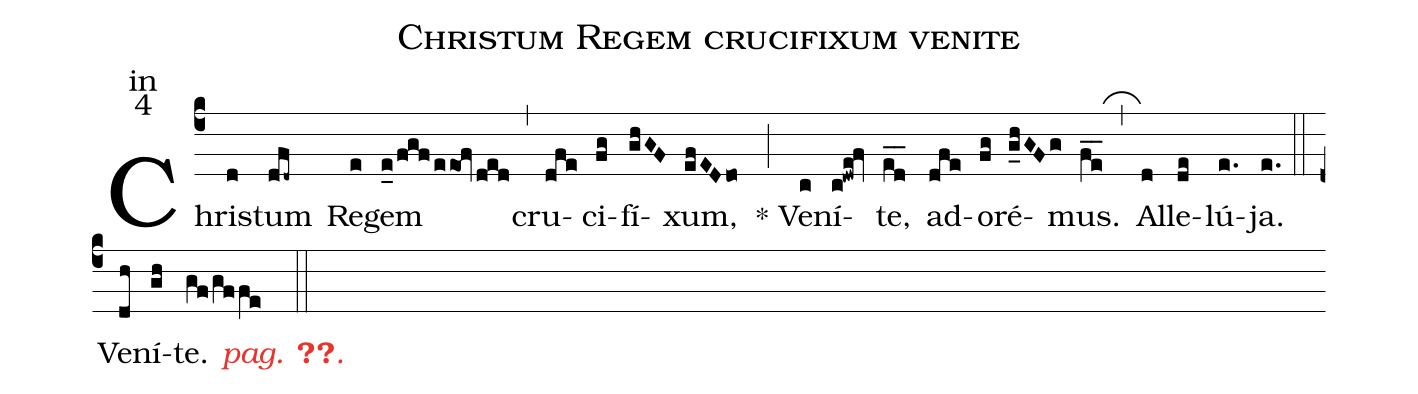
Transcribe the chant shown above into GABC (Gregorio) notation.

name:Christum Regem crucifixum venite;
office-part:in;
mode:4;
%%
(c4) Chris(d)tum(dfd~) Re(e)gem(e_0/fgf/eeof/ded) (,)
cru(dfe)ci(fg)fí(ghGF)xum,(efEDdo) (;)
<sp>*</sp> Ve(c)ní(c!dwe@fv)te,(ed__) ad(dfe)o(fg)ré(g_hGFg)mus.(fe__) (,_)
Al(d)le(de)lú(e.)ja.(e.) (::)
Ve(dh)ní(gh)t{e}. <c><i>pag. <v>\pageref{M-ORIP4c}</v>.</i></c>(gf/gffe ::)
